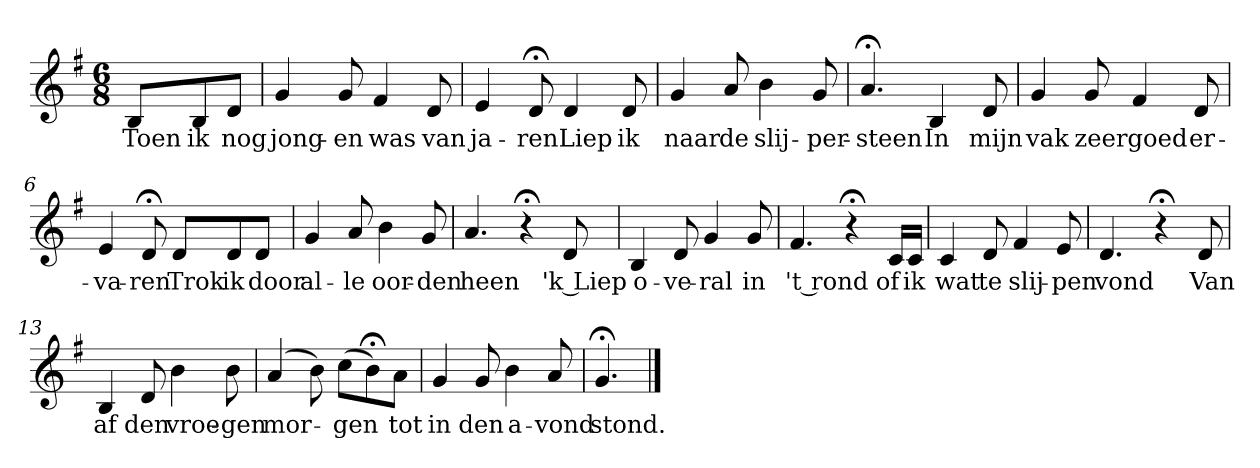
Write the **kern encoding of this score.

**kern	**text
*part1	*part1
*staff1	*staff1
*k[f#]	*
*G:	*
*M6/8	*
*MM120	*
=	=
8BL	Toen
8B	ik
8dJ	nog
=1	=1
4g	jong-
8g	-en
4f#	was
8d	van
=2	=2
4e	ja-
8d;<	-ren
4d	Liep
8d	ik
=3	=3
4g	naar
8a	de
4b	slij-
8g	-per-
=4	=4
4.a;<	-steen
4B	In
8d	mijn
=5	=5
4g	vak
8g	zeer
4f#	goed
8d	er-
=6	=6
4e	-va-
8d;<	-ren
8dL	Trok
8d	ik
8dJ	door
=7	=7
4g	al-
8a	-le
4b	oor-
8g	-den
=8	=8
4.a	heen
4r;<	.
8d	'k Liep
=9	=9
4B	o-
8d	-ve-
4g	-ral
8g	in
=10	=10
4.f#	't rond
4r;<	.
16cLL	of
16cJJ	ik
=11	=11
4c	wat
8d	te
4f#	slij-
8e	-pen
=12	=12
4.d	vond
4r;<	.
8d	Van
=13	=13
4B	af
8d	den
4b	vroe-
8b	-gen
=14	=14
(4a	mor-
8b)	.
(8ccL	-gen
8b;<)	.
8aJ	tot
=15	=15
4g	in
8g	den
4b	a-
8a	-vond
=16	=16
4.g;<	stond.
==	==
*-	*-
